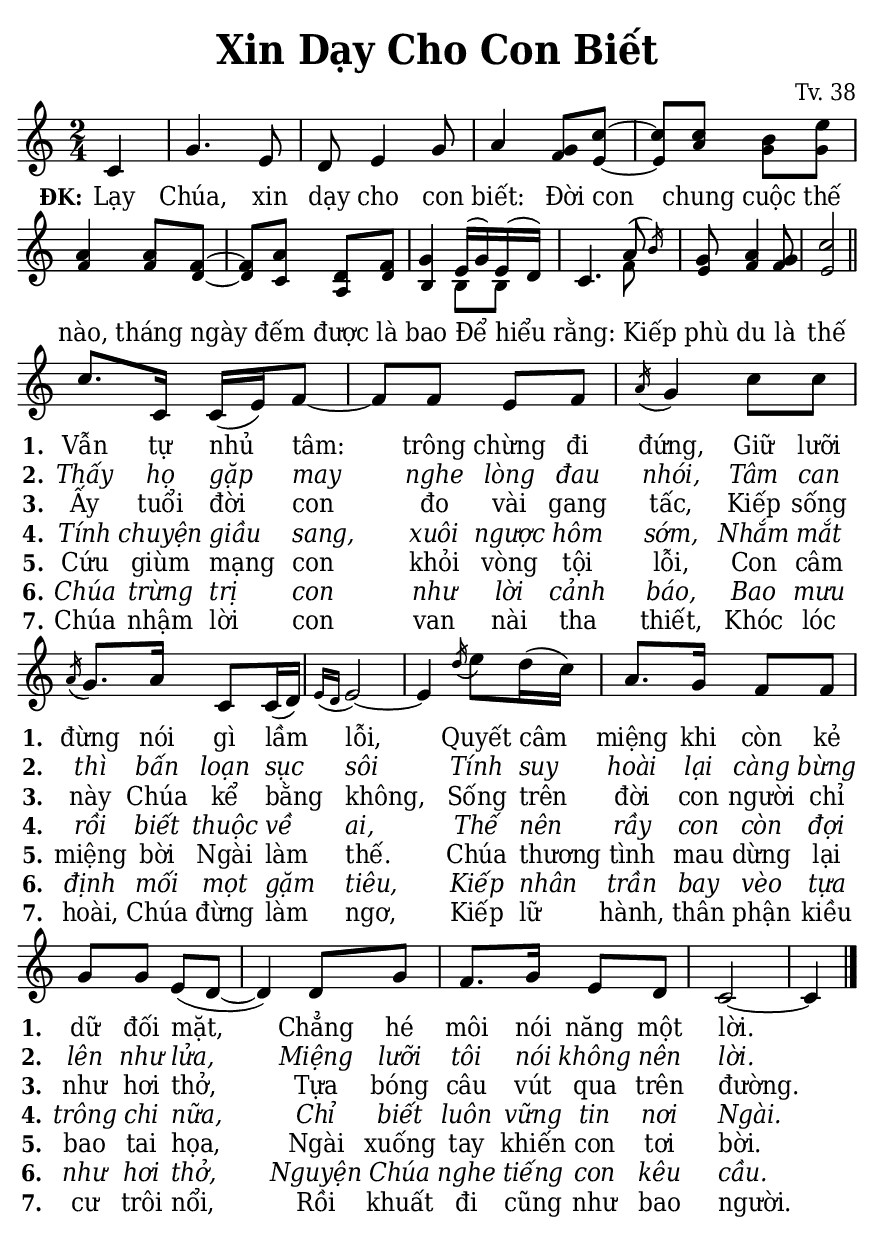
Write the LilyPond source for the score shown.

% Cài đặt chung\
\version "2.22.1"
\include "english.ly"

\header {
  title = \markup { \fontsize #1 "Xin Dạy Cho Con Biết" }
  composer = "Tv. 38"
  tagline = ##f
}

% mã nguồn cho những chức năng chưa hỗ trợ trong phiên bản lilypond hiện tại
% cung cấp bởi cộng đồng lilypond khi gửi email đến lilypond-user@gnu.org
% Đổi kích thước nốt cho bè phụ
notBePhu =
#(define-music-function (font-size music) (number? ly:music?)
   (for-some-music
     (lambda (m)
       (if (music-is-of-type? m 'rhythmic-event)
           (begin
             (set! (ly:music-property m 'tweaks)
                   (cons `(font-size . ,font-size)
                         (ly:music-property m 'tweaks)))
             #t)
           #f))
     music)
   music)

% in số phiên khúc trên mỗi dòng
#(define (add-grob-definition grob-name grob-entry)
     (set! all-grob-descriptions
           (cons ((@@ (lily) completize-grob-entry)
                  (cons grob-name grob-entry))
                 all-grob-descriptions)))

#(add-grob-definition
    'StanzaNumberSpanner
    `((direction . ,LEFT)
      (font-series . bold)
      (padding . 1.0)
      (side-axis . ,X)
      (stencil . ,ly:text-interface::print)
      (X-offset . ,ly:side-position-interface::x-aligned-side)
      (Y-extent . ,grob::always-Y-extent-from-stencil)
      (meta . ((class . Spanner)
               (interfaces . (font-interface
                              side-position-interface
                              stanza-number-interface
                              text-interface))))))

\layout {
    \context {
      \Global
      \grobdescriptions #all-grob-descriptions
    }
    \context {
      \Score
      \remove Stanza_number_align_engraver
      \consists
        #(lambda (context)
           (let ((texts '())
                 (syllables '()))
             (make-engraver
              (acknowledgers
               ((stanza-number-interface engraver grob source-engraver)
                  (set! texts (cons grob texts)))
               ((lyric-syllable-interface engraver grob source-engraver)
                  (set! syllables (cons grob syllables))))
              ((stop-translation-timestep engraver)
                 (for-each
                  (lambda (text)
                    (for-each
                     (lambda (syllable)
                       (ly:pointer-group-interface::add-grob
                        text
                        'side-support-elements
                        syllable))
                     syllables))
                  texts)
                 (set! syllables '())))))
    }
    \context {
      \Lyrics
      \remove Stanza_number_engraver
      \consists
        #(lambda (context)
           (let ((text #f)
                 (last-stanza #f))
             (make-engraver
              ((process-music engraver)
                 (let ((stanza (ly:context-property context 'stanza #f)))
                   (if (and stanza (not (equal? stanza last-stanza)))
                       (let ((column (ly:context-property context
'currentCommandColumn)))
                         (set! last-stanza stanza)
                         (if text
                             (ly:spanner-set-bound! text RIGHT column))
                         (set! text (ly:engraver-make-grob engraver
'StanzaNumberSpanner '()))
                         (ly:grob-set-property! text 'text stanza)
                         (ly:spanner-set-bound! text LEFT column)))))
              ((finalize engraver)
                 (if text
                     (let ((column (ly:context-property context
'currentCommandColumn)))
                       (ly:spanner-set-bound! text RIGHT column)))))))
      \override StanzaNumberSpanner.horizon-padding = 10000
    }
}

stanzaReminderOff =
  \temporary \override StanzaNumberSpanner.after-line-breaking =
     #(lambda (grob)
        ;; Can be replaced with (not (first-broken-spanner? grob)) in 2.23.
        (if (let ((siblings (ly:spanner-broken-into (ly:grob-original grob))))
              (and (pair? siblings)
                   (not (eq? grob (car siblings)))))
            (ly:grob-suicide! grob)))

stanzaReminderOn = \undo \stanzaReminderOff
% kết thúc mã nguồn

% Nhạc phiên khúc
nhacPhienKhucSop = \relative c' {
  \partial 4 c4 |
  g'4. e8 |
  d e4 g8 |
  a4 g8 c ~ |
  c c b e |
  a,4 a8 f ~ |
  f a d, f |
  g4 e16 (g) e (d) |
  c4.
  \afterGrace a'8 ({
    \override Flag.stroke-style = #"grace"
    b16)}
  \revert Flag.stroke-style
  g8 a4 g8 |
  c2 \bar "||" \break
  
  c8. c,16 c (e) f8 ~ |
  f f e f |
  \slashedGrace { a16 ( } g4) c8 c |
  \slashedGrace { a16 ( } g8.) a16 c,8 c16 (d) |
  \slashedGrace { e16 (d } e2) ~ |
  e4 \slashedGrace { d'16 ( } e8) d16 (c) |
  a8. g16 f8 f |
  g g e (d ~ |
  d4) d8 g |
  f8. g16 e8 d |
  c2 ~ |
  c4 \bar "|."
}

nhacPhienKhucAlto = \relative c' {
  c4 |
  g'4. e8 |
  d e4 g8 |
  a4 f8 e ~ |
  e a g g |
  f4 f8 d ~ |
  d c a d |
  b4 b8 b |
  c4. f8 |
  e f4 f8 |
  e2
}

% Lời phiên khúc
loiPhienKhucSop = \lyrics {
  \stanzaReminderOff
  \set stanza = "ĐK:"
  Lạy Chúa, xin dạy cho con biết:
  Đời con chung cuộc thế nào,
  tháng ngày đếm được là bao
  Để hiểu rằng:
  Kiếp phù du là thế
  \stanzaReminderOn
  <<
    {
      \set stanza = "1."
      Vẫn tự nhủ tâm: trông chừng đi đứng,
      Giữ lưỡi đừng nói gì lầm lỗi,
      Quyết câm miệng khi còn kẻ dữ đối mặt,
      Chẳng hé môi nói năng một lời.
    }
    \new Lyrics {
	    \set associatedVoice = "beSop"
	    \set stanza = "2."
      \override Lyrics.LyricText.font-shape = #'italic
	    Thấy họ gặp may nghe lòng đau nhói,
	    Tâm can thì bấn loạn sục sôi
	    Tính suy hoài lại càng bừng lên như lửa,
	    Miệng lưỡi tôi nói không nên lời.
    }
    \new Lyrics {
	    \set associatedVoice = "beSop"
	    \set stanza = "3."
	    Ấy tuổi đời con đo vài gang tấc,
	    Kiếp sống này Chúa kể bằng không,
	    Sống trên đời con người chỉ như hơi thở,
	    Tựa bóng câu vút qua trên đường.
    }
    \new Lyrics {
	    \set associatedVoice = "beSop"
	    \set stanza = "4."
      \override Lyrics.LyricText.font-shape = #'italic
	    Tính chuyện giầu sang,
	    xuôi ngược hôm sớm,
	    Nhắm mắt rồi biết thuộc về ai,
	    Thế nên rầy con còn đợi trông chi nữa,
	    Chỉ biết luôn vững tin nơi Ngài.
    }
    \new Lyrics {
	    \set associatedVoice = "beSop"
	    \set stanza = "5."
	    Cứu giùm mạng con khỏi vòng tội lỗi,
	    Con câm miệng bời Ngài làm thế.
	    Chúa thương tình mau dừng lại bao tai họa,
	    Ngài xuống tay khiến con tơi bời.
    }
    \new Lyrics {
	    \set associatedVoice = "beSop"
	    \set stanza = "6."
      \override Lyrics.LyricText.font-shape = #'italic
	    Chúa trừng trị con như lời cảnh báo,
	    Bao mưu định mối mọt gặm tiêu,
	    Kiếp nhân trần bay vèo tựa như hơi thở,
	    Nguyện Chúa nghe tiếng con kêu cầu.
    }
    \new Lyrics {
	    \set associatedVoice = "beSop"
	    \set stanza = "7."
	    Chúa nhậm lời con van nài tha thiết,
	    Khóc lóc hoài, Chúa đừng làm ngơ,
	    Kiếp lữ hành, thân phận kiều cư trôi nổi,
	    Rồi khuất đi cũng như bao người.
    }
  >>
}

% Dàn trang
\paper {
  #(set-paper-size "a5")
  top-margin = 3\mm
  bottom-margin = 3\mm
  left-margin = 3\mm
  right-margin = 3\mm
  indent = #0
  #(define fonts
	 (make-pango-font-tree "Deja Vu Serif Condensed"
	 		       "Deja Vu Serif Condensed"
			       "Deja Vu Serif Condensed"
			       (/ 20 20)))
  print-page-number = ##f
  page-count = #1
}

TongNhip = {
  \key c \major \time 2/4
  \set Timing.beamExceptions = #'()
  \set Timing.baseMoment = #(ly:make-moment 1/4)
}

\score {
  \new ChoirStaff <<
    \new Staff \with {
        \consists "Merge_rests_engraver"
        printPartCombineTexts = ##f
      }
      <<
      \new Voice \TongNhip \partCombine 
        \nhacPhienKhucSop
        \notBePhu -1 { \nhacPhienKhucAlto }
      \new NullVoice = beSop \nhacPhienKhucSop
      \new Lyrics \lyricsto beSop \loiPhienKhucSop
      >>
  >>
  \layout {
    \override Lyrics.LyricSpace.minimum-distance = #0.7
    \override Score.BarNumber.break-visibility = ##(#f #f #f)
    \override Score.SpacingSpanner.uniform-stretching = ##t
  } 
}
